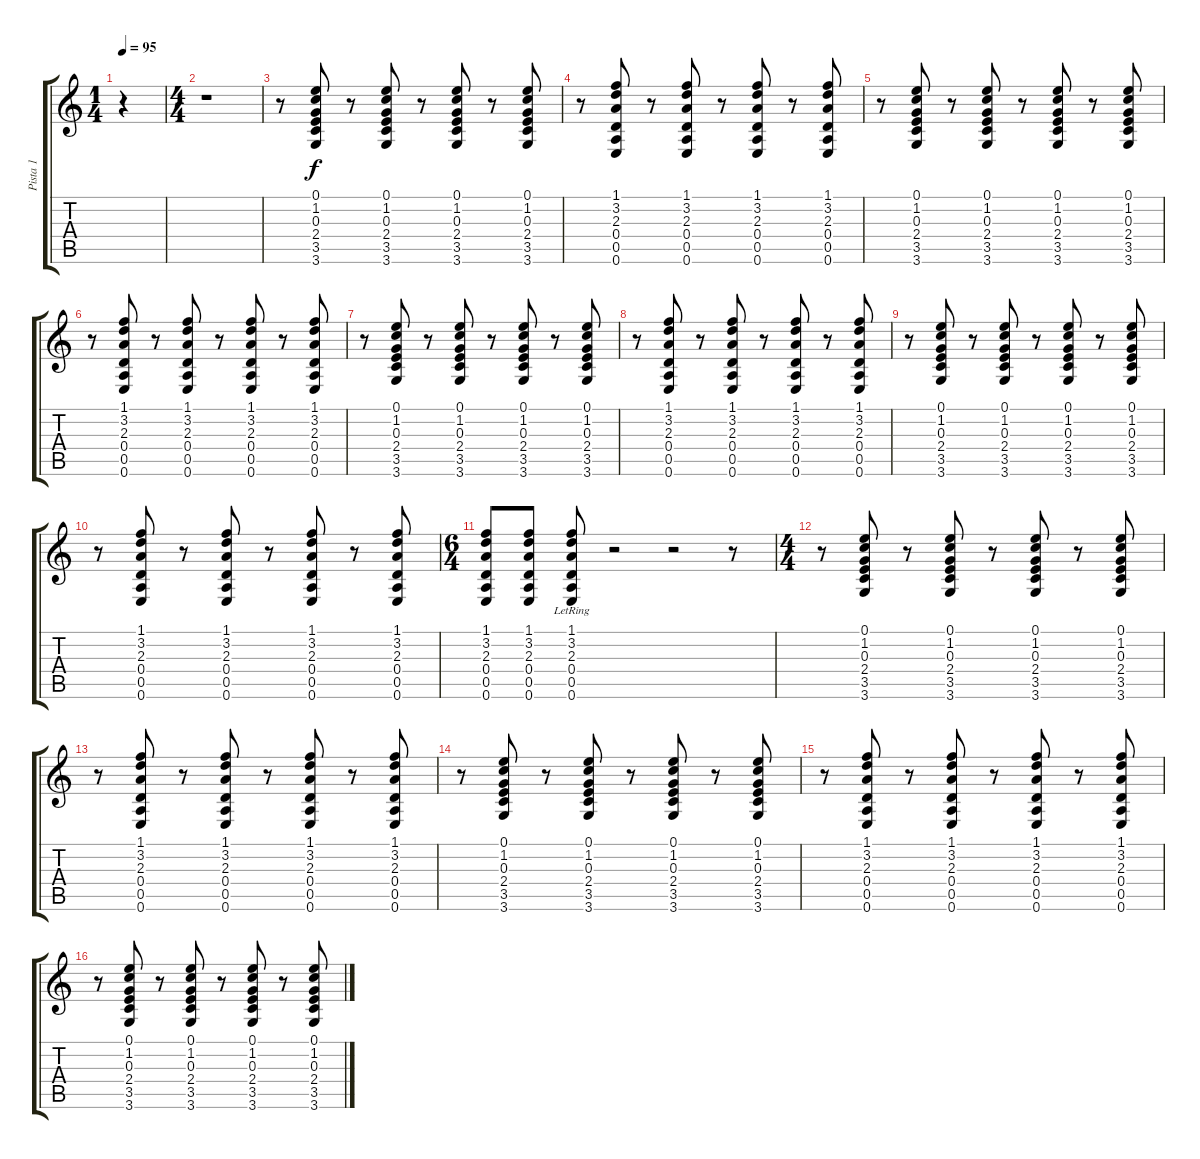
\track ("Pista 1" "Pista 1") {instrument electricguitarjazz}
\staff {score tabs}
\tuning (E4 B3 G3 D3 A2 E2) {hide}
\ts (1 4)
\tempo 95
\clef g2
\ks c
r.4{dy f instrument electricguitarjazz} |
\ts (4 4)
r.1 |
r.8 (0.1 1.2 0.3 2.4 3.5 3.6).8 r.8 (0.1 1.2 0.3 2.4 3.5 3.6).8 r.8 (0.1 1.2 0.3 2.4 3.5 3.6).8 r.8 (0.1 1.2 0.3 2.4 3.5 3.6).8 |
r.8 (1.1 3.2 2.3 0.4 0.5 0.6).8 r.8 (1.1 3.2 2.3 0.4 0.5 0.6).8 r.8 (1.1 3.2 2.3 0.4 0.5 0.6).8 r.8 (1.1 3.2 2.3 0.4 0.5 0.6).8 |
r.8 (0.1 1.2 0.3 2.4 3.5 3.6).8 r.8 (0.1 1.2 0.3 2.4 3.5 3.6).8 r.8 (0.1 1.2 0.3 2.4 3.5 3.6).8 r.8 (0.1 1.2 0.3 2.4 3.5 3.6).8 |
r.8 (1.1 3.2 2.3 0.4 0.5 0.6).8 r.8 (1.1 3.2 2.3 0.4 0.5 0.6).8 r.8 (1.1 3.2 2.3 0.4 0.5 0.6).8 r.8 (1.1 3.2 2.3 0.4 0.5 0.6).8 |
r.8 (0.1 1.2 0.3 2.4 3.5 3.6).8 r.8 (0.1 1.2 0.3 2.4 3.5 3.6).8 r.8 (0.1 1.2 0.3 2.4 3.5 3.6).8 r.8 (0.1 1.2 0.3 2.4 3.5 3.6).8 |
r.8 (1.1 3.2 2.3 0.4 0.5 0.6).8 r.8 (1.1 3.2 2.3 0.4 0.5 0.6).8 r.8 (1.1 3.2 2.3 0.4 0.5 0.6).8 r.8 (1.1 3.2 2.3 0.4 0.5 0.6).8 |
r.8 (0.1 1.2 0.3 2.4 3.5 3.6).8 r.8 (0.1 1.2 0.3 2.4 3.5 3.6).8 r.8 (0.1 1.2 0.3 2.4 3.5 3.6).8 r.8 (0.1 1.2 0.3 2.4 3.5 3.6).8 |
r.8 (1.1 3.2 2.3 0.4 0.5 0.6).8 r.8 (1.1 3.2 2.3 0.4 0.5 0.6).8 r.8 (1.1 3.2 2.3 0.4 0.5 0.6).8 r.8 (1.1 3.2 2.3 0.4 0.5 0.6).8 |
\ts (6 4)
(1.1 3.2 2.3 0.4 0.5 0.6).8 (1.1 3.2 2.3 0.4 0.5 0.6).8 (1.1{lr} 3.2{lr} 2.3{lr} 0.4{lr} 0.5{lr} 0.6{lr}).8 r.2 r.2 r.8 |
\ts (4 4)
r.8 (0.1 1.2 0.3 2.4 3.5 3.6).8 r.8 (0.1 1.2 0.3 2.4 3.5 3.6).8 r.8 (0.1 1.2 0.3 2.4 3.5 3.6).8 r.8 (0.1 1.2 0.3 2.4 3.5 3.6).8 |
r.8 (1.1 3.2 2.3 0.4 0.5 0.6).8 r.8 (1.1 3.2 2.3 0.4 0.5 0.6).8 r.8 (1.1 3.2 2.3 0.4 0.5 0.6).8 r.8 (1.1 3.2 2.3 0.4 0.5 0.6).8 |
r.8 (0.1 1.2 0.3 2.4 3.5 3.6).8 r.8 (0.1 1.2 0.3 2.4 3.5 3.6).8 r.8 (0.1 1.2 0.3 2.4 3.5 3.6).8 r.8 (0.1 1.2 0.3 2.4 3.5 3.6).8 |
r.8 (1.1 3.2 2.3 0.4 0.5 0.6).8 r.8 (1.1 3.2 2.3 0.4 0.5 0.6).8 r.8 (1.1 3.2 2.3 0.4 0.5 0.6).8 r.8 (1.1 3.2 2.3 0.4 0.5 0.6).8 |
r.8 (0.1 1.2 0.3 2.4 3.5 3.6).8 r.8 (0.1 1.2 0.3 2.4 3.5 3.6).8 r.8 (0.1 1.2 0.3 2.4 3.5 3.6).8 r.8 (0.1 1.2 0.3 2.4 3.5 3.6).8
